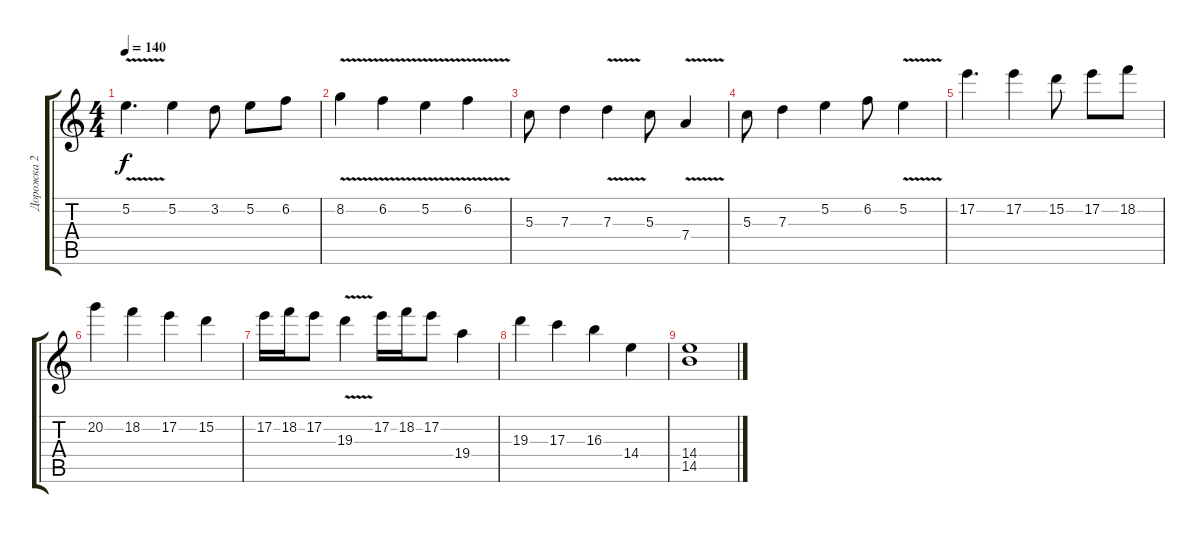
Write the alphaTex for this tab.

\track ("Дорожка 2" "Дорожка 2") {instrument distortionguitar}
\staff {score tabs}
\tuning (E4 B3 G3 D3 A2 E2) {hide}
\ts (4 4)
\tempo 140
\clef g2
\ks c
5.2{v}.4{d dy f} 5.2.4 3.2.8 5.2.8 6.2.8 |
8.2{v}.4 6.2{v}.4 5.2{v}.4 6.2{v}.4 |
5.3.8 7.3.4 7.3{v}.4 5.3.8 7.4{v}.4 |
5.3.8 7.3.4 5.2.4 6.2.8 5.2{v}.4 |
17.2.4{d} 17.2.4 15.2.8 17.2.8 18.2.8 |
20.2.4 18.2.4 17.2.4 15.2.4 |
17.2.16 18.2.16 17.2.8 19.3{v}.4 17.2.16 18.2.16 17.2.8 19.4.4 |
19.3.4 17.3.4 16.3.4 14.4.4 |
(14.4 14.5).1
